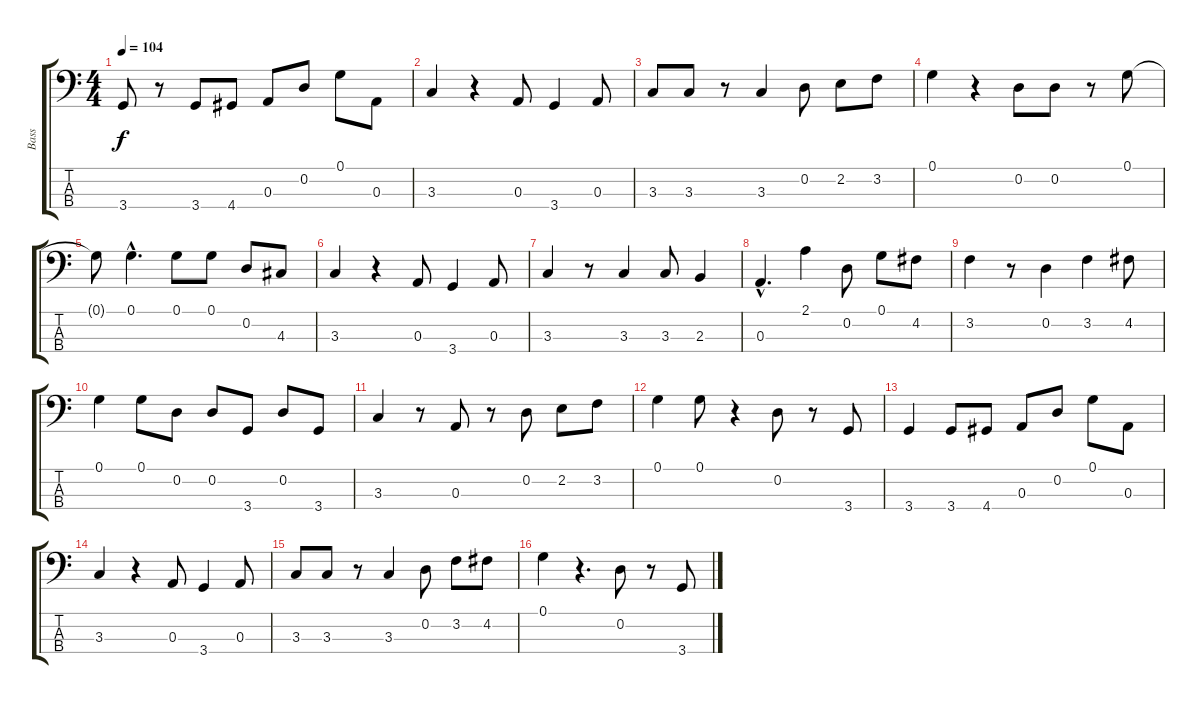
\track ("Bass" "Bass") {instrument acousticbass}
\staff {score tabs}
\tuning (G2 D2 A1 E1) {hide}
\ts (4 4)
\tempo 104
\clef f4
\ks c
3.4{t}.8{dy f} r.8 3.4.8 4.4.8 0.3.8 0.2.8 0.1.8 0.3.8 |
3.3.4 r.4 0.3.8 3.4.4 0.3.8 |
3.3.8 3.3.8 r.8 3.3.4 0.2.8 2.2.8 3.2.8 |
0.1.4 r.4 0.2.8 0.2.8 r.8 0.1.8 |
0.1{t}.8 0.1{hac}.4{d} 0.1.8 0.1.8 0.2.8 4.3.8 |
3.3.4 r.4 0.3.8 3.4.4 0.3.8 |
3.3.4 r.8 3.3.4 3.3.8 2.3.4 |
0.3{hac}.4{d} 2.1.4 0.2.8 0.1.8 4.2.8 |
3.2.4 r.8 0.2.4 3.2.4 4.2.8 |
0.1.4 0.1.8 0.2.8 0.2.8 3.4.8 0.2.8 3.4.8 |
3.3.4 r.8 0.3.8 r.8 0.2.8 2.2.8 3.2.8 |
0.1.4 0.1.8 r.4 0.2.8 r.8 3.4.8 |
3.4.4 3.4.8 4.4.8 0.3.8 0.2.8 0.1.8 0.3.8 |
3.3.4 r.4 0.3.8 3.4.4 0.3.8 |
3.3.8 3.3.8 r.8 3.3.4 0.2.8 3.2.8 4.2.8 |
0.1.4 r.4{d} 0.2.8 r.8 3.4.8
